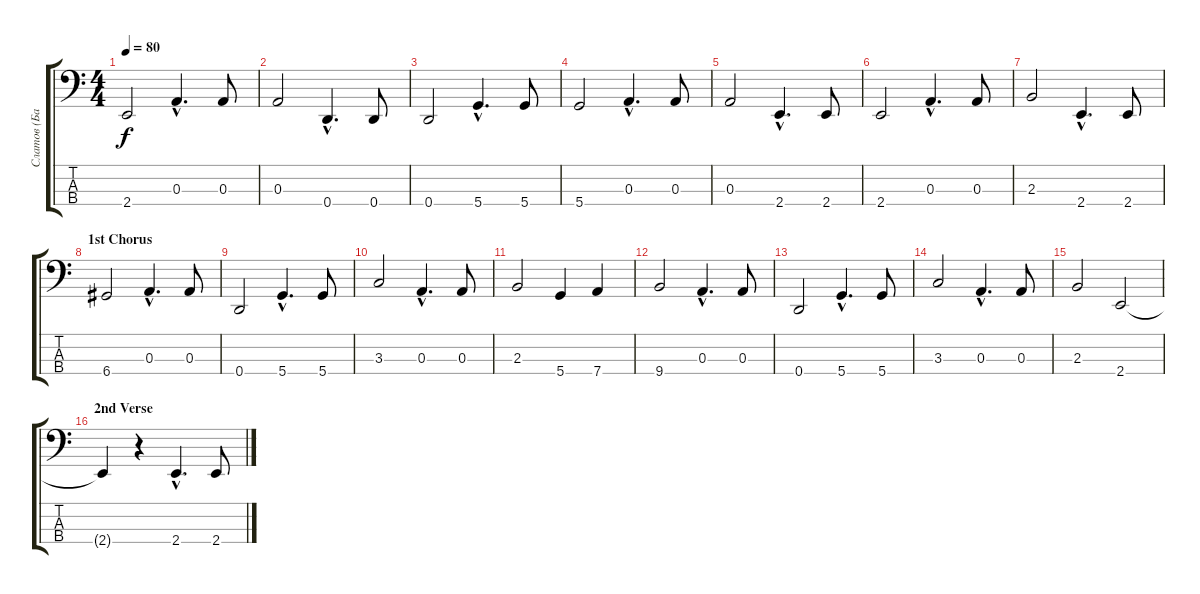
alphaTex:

\track ("Слатов (Бас)" "Слатов (Ба") {instrument electricbassfinger}
\staff {score tabs}
\tuning (G2 D2 A1 D1) {hide}
\ts (4 4)
\tempo 80
\clef f4
\ks c
2.4.2{dy f} 0.3{hac}.4{d} 0.3.8 |
0.3.2 0.4{hac}.4{d} 0.4.8 |
0.4.2 5.4{hac}.4{d} 5.4.8 |
5.4.2 0.3{hac}.4{d} 0.3.8 |
0.3.2 2.4{hac}.4{d} 2.4.8 |
2.4.2 0.3{hac}.4{d} 0.3.8 |
2.3.2 2.4{hac}.4{d} 2.4.8 |
\section ("" "1st Chorus")
6.4.2 0.3{hac}.4{d} 0.3.8 |
0.4.2 5.4{hac}.4{d} 5.4.8 |
3.3.2 0.3{hac}.4{d} 0.3.8 |
2.3.2 5.4.4 7.4.4 |
9.4.2 0.3{hac}.4{d} 0.3.8 |
0.4.2 5.4{hac}.4{d} 5.4.8 |
3.3.2 0.3{hac}.4{d} 0.3.8 |
2.3.2 2.4.2 |
\section ("" "2nd Verse")
2.4{t}.4 r.4 2.4{hac}.4{d} 2.4.8
